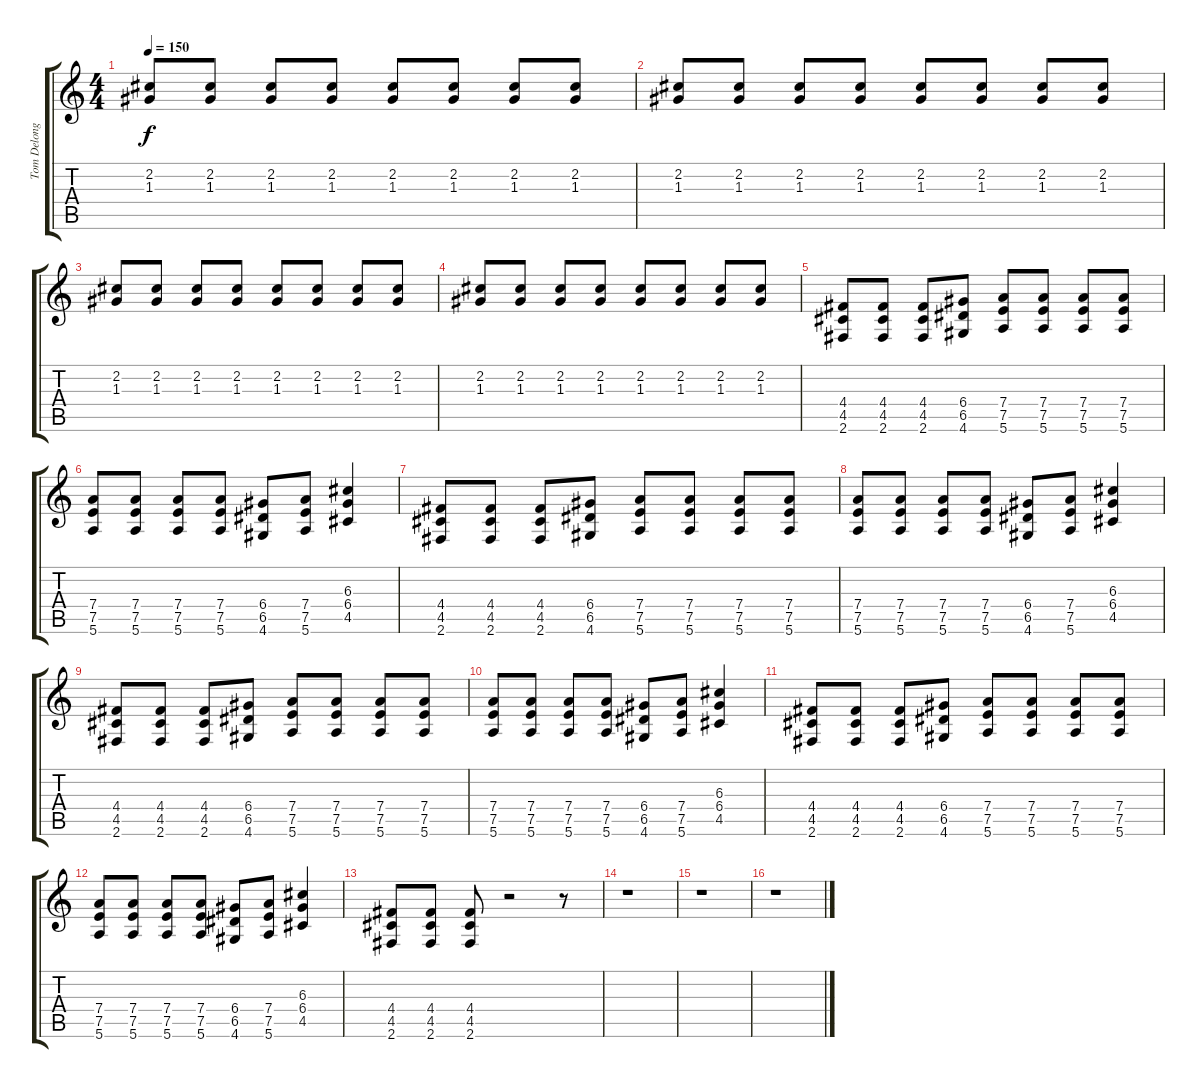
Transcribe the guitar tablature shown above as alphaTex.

\track ("Tom Delonge(guitar)" "Tom Delong") {instrument overdrivenguitar}
\staff {score tabs}
\tuning (E4 B3 G3 D3 A2 E2) {hide}
\ts (4 4)
\tempo 150
\clef g2
\ks c
(2.2 1.3).8{dy f instrument overdrivenguitar} (2.2 1.3).8 (2.2 1.3).8 (2.2 1.3).8 (2.2 1.3).8 (2.2 1.3).8 (2.2 1.3).8 (2.2 1.3).8 |
(2.2 1.3).8 (2.2 1.3).8 (2.2 1.3).8 (2.2 1.3).8 (2.2 1.3).8 (2.2 1.3).8 (2.2 1.3).8 (2.2 1.3).8 |
(2.2 1.3).8 (2.2 1.3).8 (2.2 1.3).8 (2.2 1.3).8 (2.2 1.3).8 (2.2 1.3).8 (2.2 1.3).8 (2.2 1.3).8 |
(2.2 1.3).8 (2.2 1.3).8 (2.2 1.3).8 (2.2 1.3).8 (2.2 1.3).8 (2.2 1.3).8 (2.2 1.3).8 (2.2 1.3).8 |
(4.4 4.5 2.6).8 (4.4 4.5 2.6).8 (4.4 4.5 2.6).8 (6.4 6.5 4.6).8 (7.4 7.5 5.6).8 (7.4 7.5 5.6).8 (7.4 7.5 5.6).8 (7.4 7.5 5.6).8 |
(7.4 7.5 5.6).8 (7.4 7.5 5.6).8 (7.4 7.5 5.6).8 (7.4 7.5 5.6).8 (6.4 6.5 4.6).8 (7.4 7.5 5.6).8 (6.3 6.4 4.5).4 |
(4.4 4.5 2.6).8 (4.4 4.5 2.6).8 (4.4 4.5 2.6).8 (6.4 6.5 4.6).8 (7.4 7.5 5.6).8 (7.4 7.5 5.6).8 (7.4 7.5 5.6).8 (7.4 7.5 5.6).8 |
(7.4 7.5 5.6).8 (7.4 7.5 5.6).8 (7.4 7.5 5.6).8 (7.4 7.5 5.6).8 (6.4 6.5 4.6).8 (7.4 7.5 5.6).8 (6.3 6.4 4.5).4 |
(4.4 4.5 2.6).8 (4.4 4.5 2.6).8 (4.4 4.5 2.6).8 (6.4 6.5 4.6).8 (7.4 7.5 5.6).8 (7.4 7.5 5.6).8 (7.4 7.5 5.6).8 (7.4 7.5 5.6).8 |
(7.4 7.5 5.6).8 (7.4 7.5 5.6).8 (7.4 7.5 5.6).8 (7.4 7.5 5.6).8 (6.4 6.5 4.6).8 (7.4 7.5 5.6).8 (6.3 6.4 4.5).4 |
(4.4 4.5 2.6).8 (4.4 4.5 2.6).8 (4.4 4.5 2.6).8 (6.4 6.5 4.6).8 (7.4 7.5 5.6).8 (7.4 7.5 5.6).8 (7.4 7.5 5.6).8 (7.4 7.5 5.6).8 |
(7.4 7.5 5.6).8 (7.4 7.5 5.6).8 (7.4 7.5 5.6).8 (7.4 7.5 5.6).8 (6.4 6.5 4.6).8 (7.4 7.5 5.6).8 (6.3 6.4 4.5).4 |
(4.4 4.5 2.6).8 (4.4 4.5 2.6).8 (4.4 4.5 2.6).8 r.2 r.8 |
r.1 |
r.1 |
r.1
